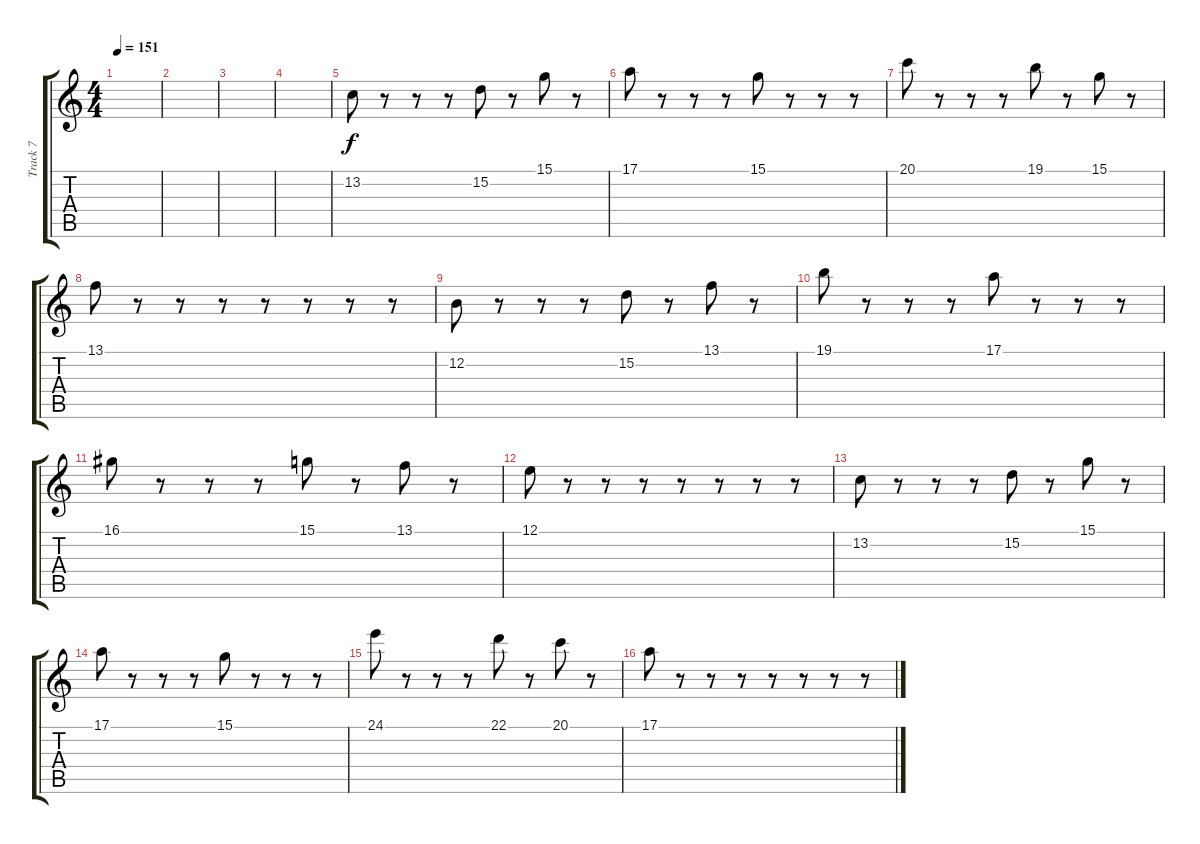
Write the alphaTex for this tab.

\track ("Track 7" "Track 7") {instrument musicbox}
\staff {score tabs}
\tuning (E4 B3 G3 D3 A2 E2) {hide}
\ts (4 4)
\tempo 151
\clef g2
\ks c
|
|
|
|
13.2.8 r.8 r.8 r.8 15.2.8 r.8 15.1.8 r.8 |
17.1.8 r.8 r.8 r.8 15.1.8 r.8 r.8 r.8 |
20.1.8 r.8 r.8 r.8 19.1.8 r.8 15.1.8 r.8 |
13.1.8 r.8 r.8 r.8 r.8 r.8 r.8 r.8 |
12.2.8 r.8 r.8 r.8 15.2.8 r.8 13.1.8 r.8 |
19.1.8 r.8 r.8 r.8 17.1.8 r.8 r.8 r.8 |
16.1.8 r.8 r.8 r.8 15.1.8 r.8 13.1.8 r.8 |
12.1.8 r.8 r.8 r.8 r.8 r.8 r.8 r.8 |
13.2.8 r.8 r.8 r.8 15.2.8 r.8 15.1.8 r.8 |
17.1.8 r.8 r.8 r.8 15.1.8 r.8 r.8 r.8 |
24.1.8 r.8 r.8 r.8 22.1.8 r.8 20.1.8 r.8 |
17.1.8 r.8 r.8 r.8 r.8 r.8 r.8 r.8
